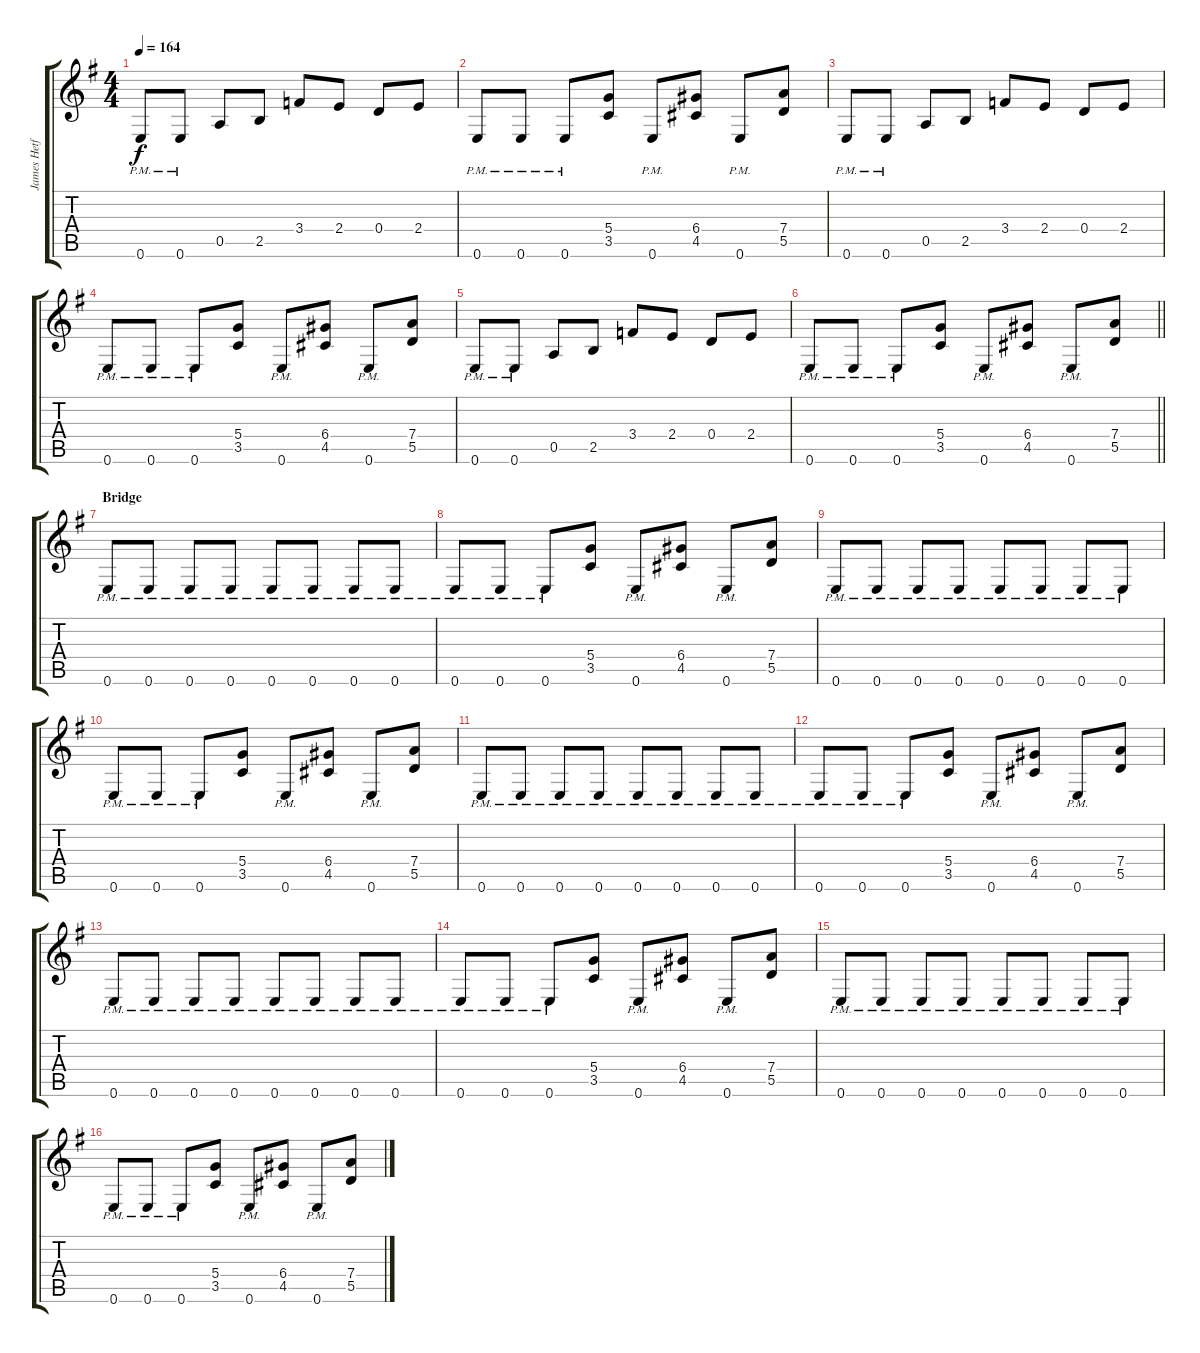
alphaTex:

\track ("James Hetfield" "James Hetf") {instrument distortionguitar}
\staff {score tabs}
\tuning (E4 B3 G3 D3 A2 E2) {hide}
\ts (4 4)
\tempo 164
\clef g2
\ks eminor
0.6{pm}.8{dy f} 0.6{pm}.8 0.5.8 2.5.8 3.4.8 2.4.8 0.4.8 2.4.8 |
0.6{pm}.8 0.6{pm}.8 0.6{pm}.8 (5.4 3.5).8 0.6{pm}.8 (6.4 4.5).8 0.6{pm}.8 (7.4 5.5).8 |
0.6{pm}.8 0.6{pm}.8 0.5.8 2.5.8 3.4.8 2.4.8 0.4.8 2.4.8 |
0.6{pm}.8 0.6{pm}.8 0.6{pm}.8 (5.4 3.5).8 0.6{pm}.8 (6.4 4.5).8 0.6{pm}.8 (7.4 5.5).8 |
0.6{pm}.8 0.6{pm}.8 0.5.8 2.5.8 3.4.8 2.4.8 0.4.8 2.4.8 |
\barLineRight lightlight
0.6{pm}.8 0.6{pm}.8 0.6{pm}.8 (5.4 3.5).8 0.6{pm}.8 (6.4 4.5).8 0.6{pm}.8 (7.4 5.5).8 |
\section ("" "Bridge")
0.6{pm}.8 0.6{pm}.8 0.6{pm}.8 0.6{pm}.8 0.6{pm}.8 0.6{pm}.8 0.6{pm}.8 0.6{pm}.8 |
0.6{pm}.8 0.6{pm}.8 0.6{pm}.8 (5.4 3.5).8 0.6{pm}.8 (6.4 4.5).8 0.6{pm}.8 (7.4 5.5).8 |
0.6{pm}.8 0.6{pm}.8 0.6{pm}.8 0.6{pm}.8 0.6{pm}.8 0.6{pm}.8 0.6{pm}.8 0.6{pm}.8 |
0.6{pm}.8 0.6{pm}.8 0.6{pm}.8 (5.4 3.5).8 0.6{pm}.8 (6.4 4.5).8 0.6{pm}.8 (7.4 5.5).8 |
0.6{pm}.8 0.6{pm}.8 0.6{pm}.8 0.6{pm}.8 0.6{pm}.8 0.6{pm}.8 0.6{pm}.8 0.6{pm}.8 |
0.6{pm}.8 0.6{pm}.8 0.6{pm}.8 (5.4 3.5).8 0.6{pm}.8 (6.4 4.5).8 0.6{pm}.8 (7.4 5.5).8 |
0.6{pm}.8 0.6{pm}.8 0.6{pm}.8 0.6{pm}.8 0.6{pm}.8 0.6{pm}.8 0.6{pm}.8 0.6{pm}.8 |
0.6{pm}.8 0.6{pm}.8 0.6{pm}.8 (5.4 3.5).8 0.6{pm}.8 (6.4 4.5).8 0.6{pm}.8 (7.4 5.5).8 |
0.6{pm}.8 0.6{pm}.8 0.6{pm}.8 0.6{pm}.8 0.6{pm}.8 0.6{pm}.8 0.6{pm}.8 0.6{pm}.8 |
0.6{pm}.8 0.6{pm}.8 0.6{pm}.8 (5.4 3.5).8 0.6{pm}.8 (6.4 4.5).8 0.6{pm}.8 (7.4 5.5).8
